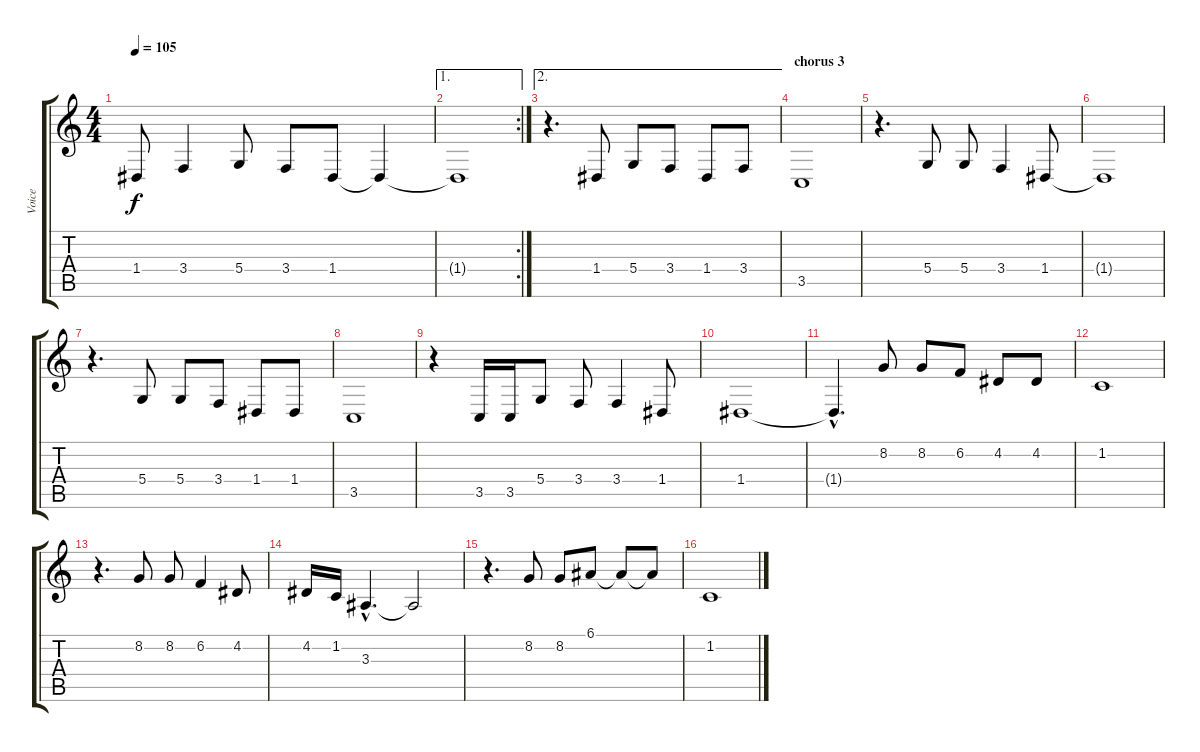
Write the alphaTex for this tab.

\track ("Voice" "Voice") {instrument clarinet}
\staff {score tabs}
\tuning (E4 B3 G3 D3 A2 E2) {hide}
\ts (4 4)
\tempo 105
\clef g2
\ks c
1.4.8{dy f} 3.4.4 5.4.8 3.4.8 1.4.8 1.4{t}.4 |
\ae 1
\rc 2
1.4{t}.1 |
\ae 2
r.4{d} 1.4.8 5.4.8 3.4.8 1.4.8 3.4.8 |
\section ("" "chorus 3")
3.5.1 |
r.4{d} 5.4.8 5.4.8 3.4.4 1.4.8 |
1.4{t}.1 |
r.4{d} 5.4.8 5.4.8 3.4.8 1.4.8 1.4.8 |
3.5.1 |
r.4 3.5.16 3.5.16 5.4.8 3.4.8 3.4.4 1.4.8 |
1.4.1 |
1.4{hac t}.4{d} 8.2.8 8.2.8 6.2.8 4.2.8 4.2.8 |
1.2.1 |
r.4{d} 8.2.8 8.2.8 6.2.4 4.2.8 |
4.2.16 1.2.16 3.3{hac}.4{d} 3.3{t}.2 |
r.4{d} 8.2.8 8.2.8 6.1.8 6.1{t}.8 6.1{t}.8 |
1.2.1
